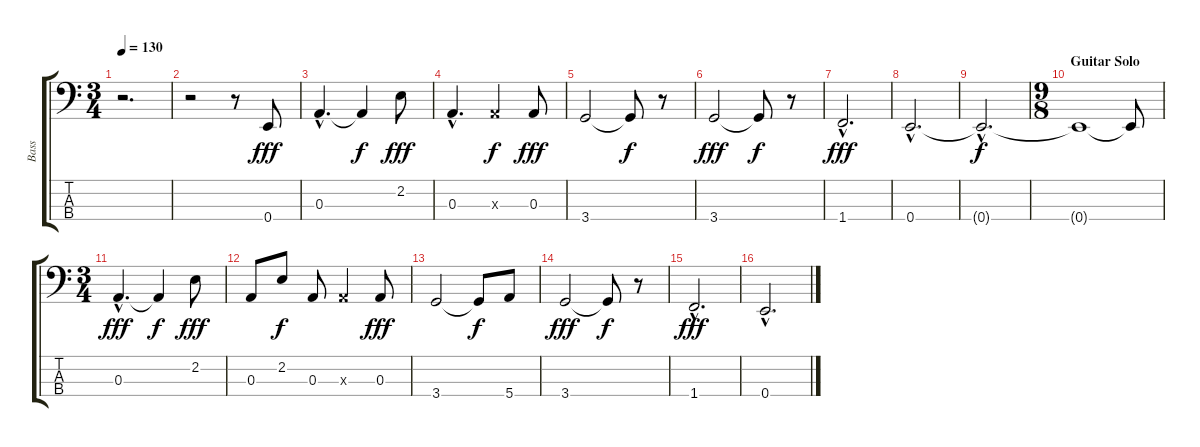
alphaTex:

\track ("Bass" "Bass") {instrument electricbassfinger}
\staff {score tabs}
\tuning (G2 D2 A1 E1) {hide}
\ts (3 4)
\tempo 130
\clef f4
\ks c
r.2{d dy f} |
r.2 r.8 0.4.8{dy fff} |
0.3{hac}.4{d} 0.3{t}.4{dy f} 2.2.8{dy fff} |
0.3{hac}.4{d} 0.3{x}.4{dy f} 0.3.8{dy fff} |
3.4.2 3.4{t}.8{dy f} r.8 |
3.4.2{dy fff} 3.4{t}.8{dy f} r.8 |
1.4{hac}.2{d dy fff} |
0.4{hac}.2{d} |
0.4{hac t}.2{d dy f} |
\ts (9 8)
\section ("" "Guitar Solo")
0.4{t}.1 0.4{t}.8 |
\ts (3 4)
0.3{hac}.4{d dy fff} 0.3{t}.4{dy f} 2.2.8{dy fff} |
0.3.8 2.2.8{dy f} 0.3.8 0.3{x}.4 0.3.8{dy fff} |
3.4.2 3.4{t}.8{dy f} 5.4.8 |
3.4.2{dy fff} 3.4{t}.8{dy f} r.8 |
1.4{hac}.2{d dy fff} |
0.4{hac}.2{d}
